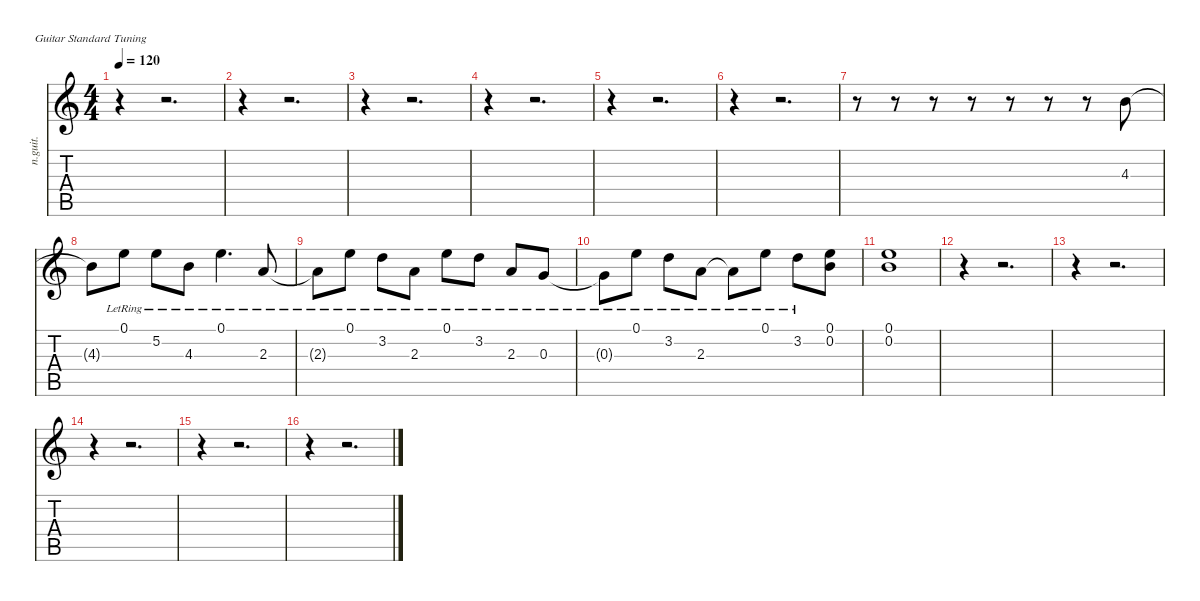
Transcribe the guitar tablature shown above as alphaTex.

\defaultSystemsLayout 4
\hideDynamics
\bracketExtendMode nobrackets
\otherSystemsTrackNameOrientation horizontal
\track ("Guitar 2" "n.guit.") {instrument acousticguitarnylon}
\staff {score tabs}
\tuning (E4 B3 G3 D3 A2 E2)
\ts (4 4)
\tempo 120
\clef g2
\ks c
r.4{dy f beam Down} r.2{d beam Down} |
r.4{beam Down} r.2{d beam Down} |
r.4{beam Down} r.2{d beam Down} |
r.4{beam Down} r.2{d beam Down} |
r.4{beam Down} r.2{d beam Down} |
r.4{beam Down} r.2{d beam Down} |
r.8{beam Down} r.8{beam Down} r.8{beam Down} r.8{beam Down} r.8{beam Down} r.8{beam Down} r.8{beam Down} 4.3.8{beam Down} |
4.3{t}.8{beam Down} 0.1{lr}.8{beam Down} 5.2{lr}.8{beam Down} 4.3{lr}.8{beam Down} 0.1{lr}.4{d beam Down} 2.3{lr}.8{beam Up} |
2.3{lr t}.8{beam Down} 0.1{lr}.8{beam Down} 3.2{lr}.8{beam Down} 2.3{lr}.8{beam Down} 0.1{lr}.8{beam Down} 3.2{lr}.8{beam Down} 2.3{lr}.8{beam Up} 0.3{lr}.8{beam Up} |
0.3{lr t}.8{beam Down} 0.1{lr}.8{beam Down} 3.2{lr}.8{beam Down} 2.3{lr}.8{beam Down} 2.3{lr t}.8{beam Down} 0.1{lr}.8{beam Down} 3.2{lr}.8{beam Down} (0.1 0.2).8{beam Down} |
(0.1 0.2).1{beam Down} |
r.4{beam Down} r.2{d beam Down} |
r.4{beam Down} r.2{d beam Down} |
r.4{beam Down} r.2{d beam Down} |
r.4{beam Down} r.2{d beam Down} |
r.4{beam Down} r.2{d beam Down}
